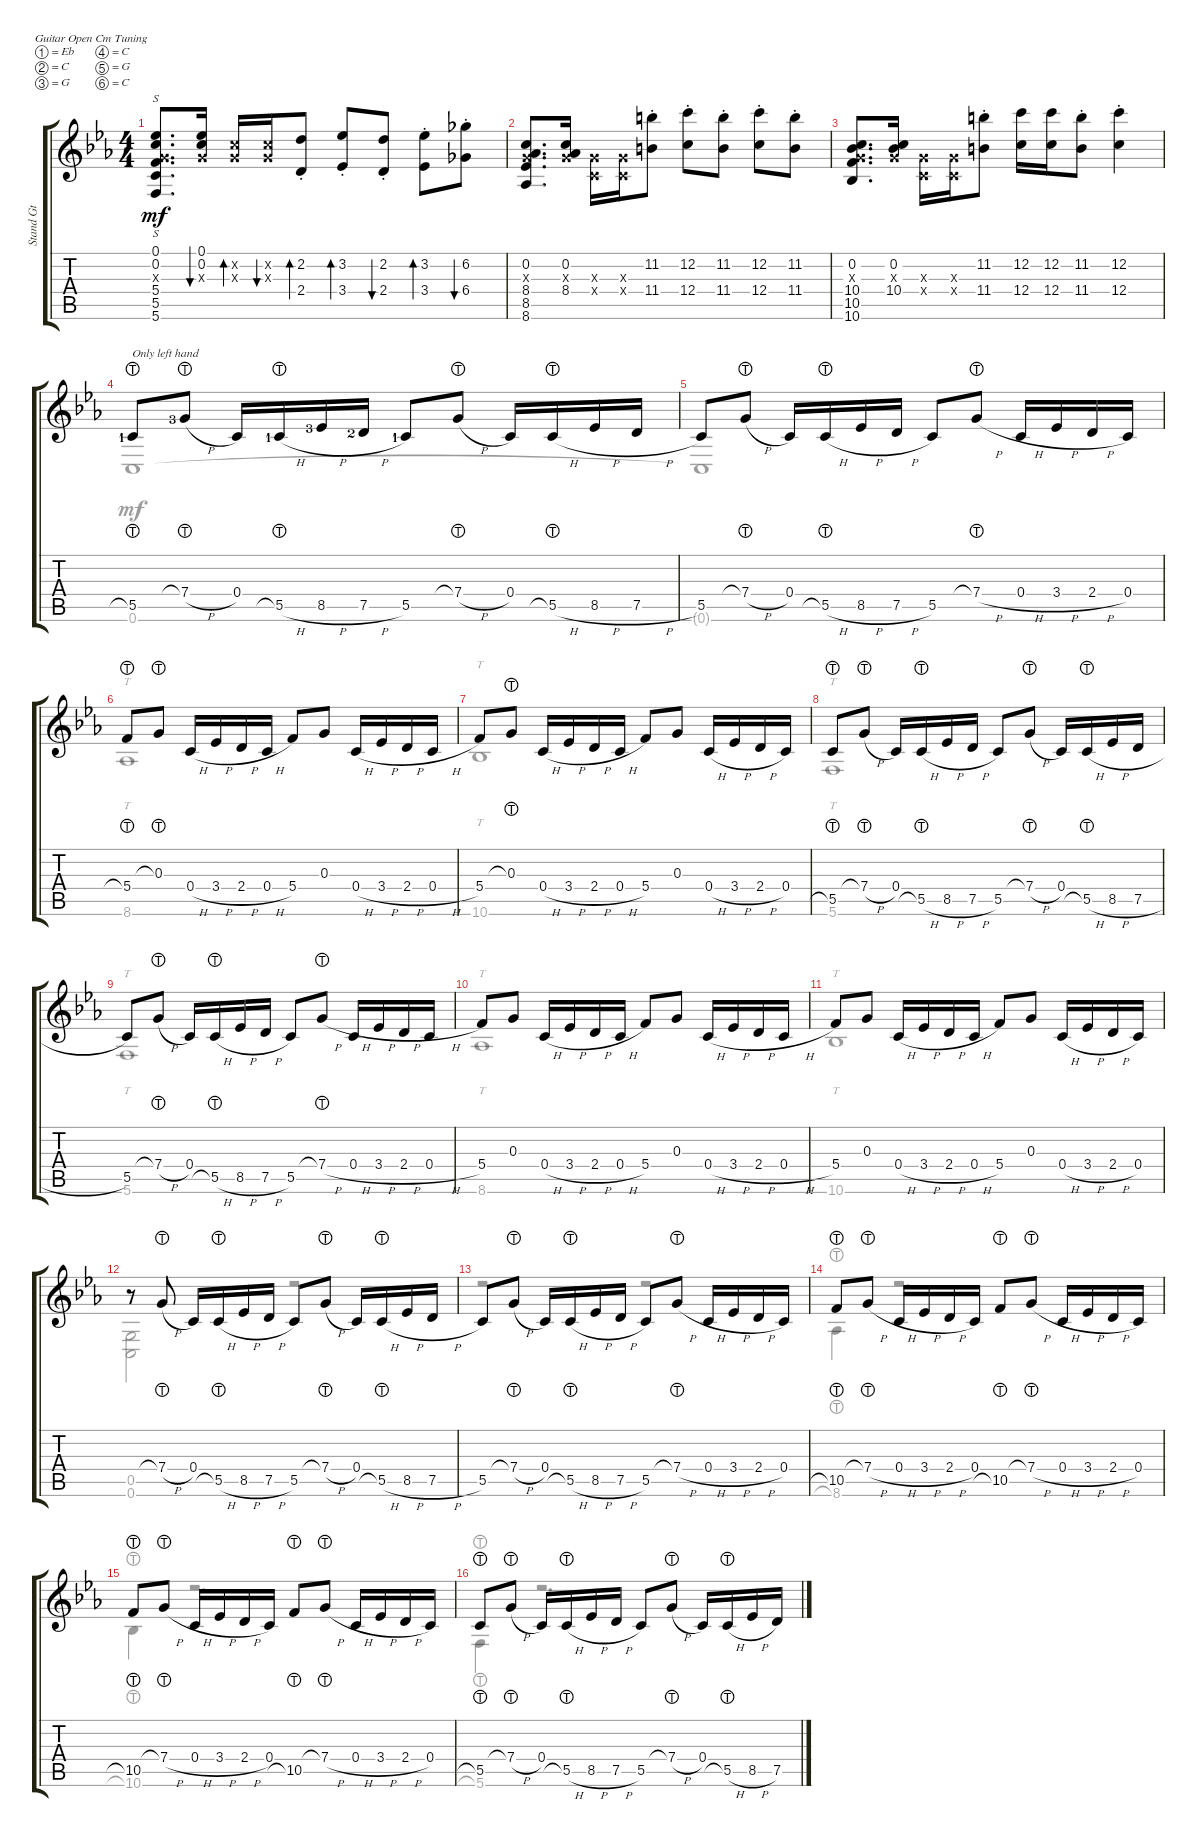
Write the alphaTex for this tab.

\defaultSystemsLayout 4
\bracketExtendMode groupsimilarinstruments
\otherSystemsTrackNameOrientation horizontal
\track ("Standard Guitar" "Stand Gt") {instrument acousticguitarsteel}
\staff {score tabs}
\tuning (Eb4 C4 G3 C3 G2 C2)
\voice
\ts (4 4)
\tempo (140 hide)
\clef g2
\ks cminor
(5.6 5.4 5.5 0.3{x} 0.2 0.1).8{s d dy mf} (0.2 0.3{x} 0.1).16{bu 30} (0.3{x} 0.2{x}).16{bd 30} (0.3{x} 0.2{x}).16{bu 30} (2.2{st} 2.4{st}).8{bd 30} (3.2{st} 3.4{st}).8{bd 30} (2.2 2.4{st}).8{bu 30} (3.2{st} 3.4{st}).8{bd 30} (6.2{st} 6.4{st}).8{bu 30} |
(8.6 8.4 8.5 0.3{x} 0.2).8{d} (0.2 0.3{x} 8.4).16 (0.3{x} 0.4{x}).16 (0.4{x} 0.3{x}).16 (11.2{st} 11.4{st}).8 (12.4{st} 12.2{st}).8 (11.2{st} 11.4{st}).8 (12.2{st} 12.4{st}).8 (11.4{st} 11.2{st}).8 |
(10.6 10.4 10.5 0.3{x} 0.2).8{d} (0.2 0.3{x} 10.4).16 (0.3{x} 0.4{x}).16 (0.4{x} 0.3{x}).16 (11.2{st} 11.4{st}).8 (12.4 12.2).16 (12.2 12.4).16 (11.2{st} 11.4{st}).8 (12.4{st} 12.2{st}).4 |
5.5{lht lf 2}.8{txt "Only left hand"} 7.4{h lht lf 4}.8 0.4.16 5.5{h lht lf 2}.16 8.5{h lf 4}.16 7.5{h lf 3}.16 5.5{lf 2}.8 7.4{h lht}.8 0.4.16 5.5{h lht}.16 8.5{h}.16 7.5{h}.16 |
5.5.8 7.4{h lht}.8 0.4.16 5.5{h lht}.16 8.5{h}.16 7.5{h}.16 5.5.8 7.4{h lht}.8 0.4{h}.16 3.4{h}.16 2.4{h}.16 0.4.16 |
5.4{lht}.8 0.3{lht}.8 0.4{h}.16 3.4{h}.16 2.4{h}.16 0.4{h}.16 5.4.8 0.3.8 0.4{h}.16 3.4{h}.16 2.4{h}.16 0.4{h}.16 |
5.4.8 0.3{lht}.8 0.4{h}.16 3.4{h}.16 2.4{h}.16 0.4{h}.16 5.4.8 0.3.8 0.4{h}.16 3.4{h}.16 2.4{h}.16 0.4.16 |
5.5{lht}.8 7.4{h lht}.8 0.4.16 5.5{h lht}.16 8.5{h}.16 7.5{h}.16 5.5.8 7.4{h lht}.8 0.4.16 5.5{h lht}.16 8.5{h}.16 7.5{h}.16 |
5.5.8 7.4{h lht}.8 0.4.16 5.5{h lht}.16 8.5{h}.16 7.5{h}.16 5.5.8 7.4{h lht}.8 0.4{h}.16 3.4{h}.16 2.4{h}.16 0.4{h}.16 |
5.4.8 0.3.8 0.4{h}.16 3.4{h}.16 2.4{h}.16 0.4{h}.16 5.4.8 0.3.8 0.4{h}.16 3.4{h}.16 2.4{h}.16 0.4{h}.16 |
5.4.8 0.3.8 0.4{h}.16 3.4{h}.16 2.4{h}.16 0.4{h}.16 5.4.8 0.3.8 0.4{h}.16 3.4{h}.16 2.4{h}.16 0.4.16 |
r.8 7.4{h lht}.8 0.4.16 5.5{h lht}.16 8.5{h}.16 7.5{h}.16 5.5.8 7.4{h lht}.8 0.4.16 5.5{h lht}.16 8.5{h}.16 7.5{h}.16 |
5.5.8 7.4{h lht}.8 0.4.16 5.5{h lht}.16 8.5{h}.16 7.5{h}.16 5.5.8 7.4{h lht}.8 0.4{h}.16 3.4{h}.16 2.4{h}.16 0.4.16 |
10.5{lht}.8 7.4{h lht}.8 0.4{h}.16 3.4{h}.16 2.4{h}.16 0.4.16 10.5{lht}.8 7.4{h lht}.8 0.4{h}.16 3.4{h}.16 2.4{h}.16 0.4.16 |
10.5{lht}.8 7.4{h lht}.8 0.4{h}.16 3.4{h}.16 2.4{h}.16 0.4.16 10.5{lht}.8 7.4{h lht}.8 0.4{h}.16 3.4{h}.16 2.4{h}.16 0.4.16 |
5.5{lht}.8 7.4{h lht}.8 0.4.16 5.5{h lht}.16 8.5{h}.16 7.5{h}.16 5.5.8 7.4{h lht}.8 0.4.16 5.5{h lht}.16 8.5{h}.16 7.5{h}.16
\voice
\clef g2
\ottava regular
\simile none
\ks cminor
|
|
|
0.6.1{dy mf} |
0.6{t}.1 |
8.6.1{tt} |
10.6.1{tt} |
5.6.1{tt} |
5.6.1{tt} |
8.6.1{tt} |
10.6.1{tt} |
(0.6 0.5).2 r.2 |
r.2 r.2 |
8.6{lht}.4 r.2{d} |
10.6{lht}.4 r.2{d} |
5.6{lht}.4 r.2{d}
